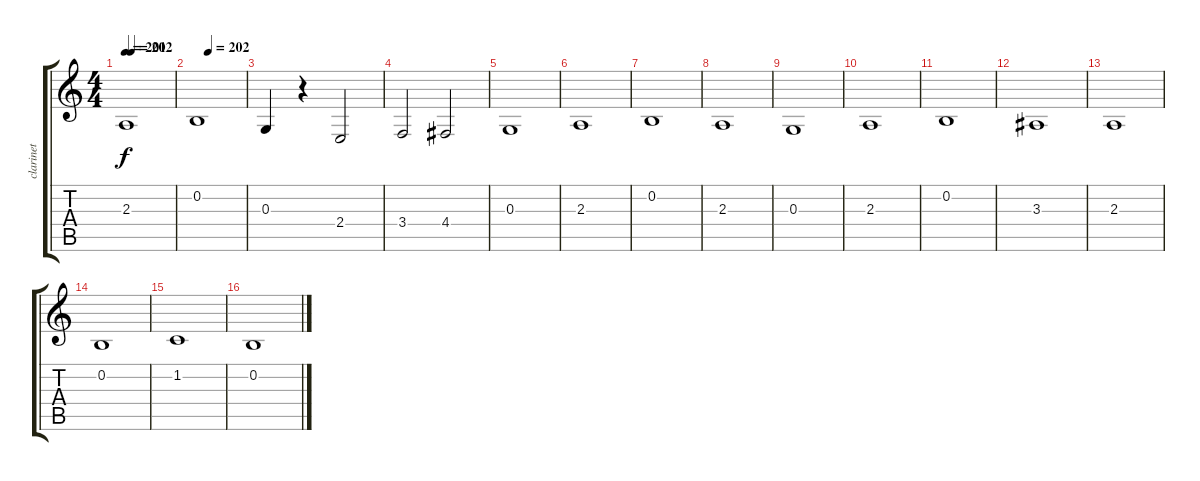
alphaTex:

\track ("clarinet" "clarinet") {instrument clarinet}
\staff {score tabs}
\tuning (E4 B3 G3 D3 A2 E2) {hide}
\ts (4 4)
\tempo 201
\tempo (202 0.125)
\clef g2
\ks c
2.3.1{dy f} |
\tempo (202 0.25)
0.2.1 |
0.3.4 r.4 2.4.2 |
3.4.2 4.4.2 |
0.3.1 |
2.3.1 |
0.2.1 |
2.3.1 |
0.3.1 |
2.3.1 |
0.2.1 |
3.3.1 |
2.3.1 |
0.2.1 |
1.2.1 |
0.2.1
